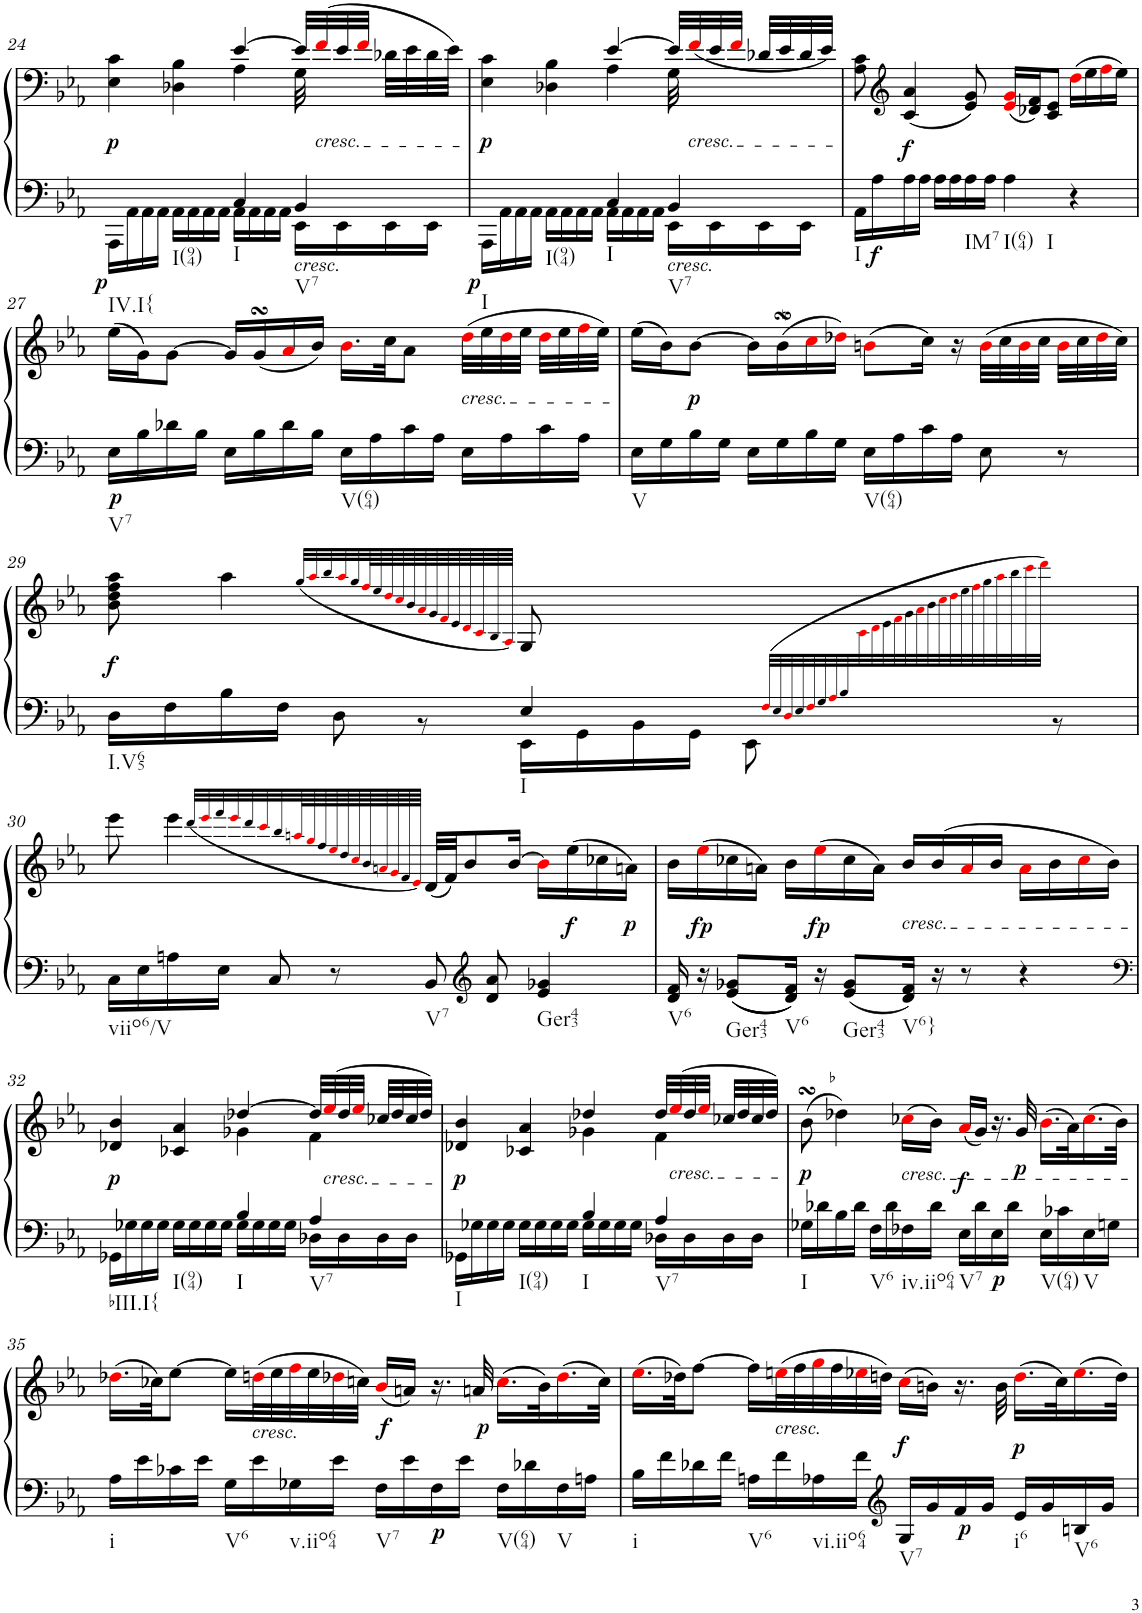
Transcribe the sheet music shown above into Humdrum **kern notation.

**kern	**kern	**dynam
*part1	*part1	*part1
*staff2	*staff1	*staff1/2
*I"Piano	*	*
*I'Pno.	*	*
!!LO:PB:g=z
*clefF4	*clefF4	*
*k[b-e-a-]	*k[b-e-a-]	*
*M4/4	*M4/4	*
*met(c)	*met(c)	*
=24	=24	=24
*^	*^	*
!LO:TX:b:t=IV.I{	!	!	!	!
!LO:TX:b:t=I(94)	!	!	!	!
!	!	!	!	!LO:DY:b=2
!	!	!	!	!LO:DY:n=1:b
2ryy	16AAA-\LL	4E-\ 4c\	2ryy	p p
.	16AA-\	.	.	.
.	16AA-\	.	.	.
.	16AA-\JJ	.	.	.
.	16AA-\LL	4D-X\ 4B-\	.	.
.	16AA-\	.	.	.
.	16AA-\	.	.	.
.	16AA-\JJ	.	.	.
!LO:TX:b:t=I	!	!	!	!
4C/	16AA-\LL	[4e-/	4A-\	.
.	16AA-\	.	.	.
.	16AA-\	.	.	.
.	16AA-\JJ	.	.	.
!LO:TX:b:i:t=cresc.	!	!	!	!
!LO:TX:b:t=V7	!	!	!	!
4BB-/	16EE-\LL	32e-/LLL]	32G\	.
!	!	!LO:TX:b:i:t=cresc.	!	!
.	.	(32fi/	32ryy	.
.	16EE-\	32e-/	16ryy	.
.	.	32fi/JJJ	.	.
.	16EE-\	32d-X\LLL	8ryy	.
.	.	32e-\	.	.
.	16EE-\JJ	32d-\	.	.
.	.	32e-\JJJ)	.	.
=25	=25	=25	=25	=25
!LO:TX:b:t=I	!	!	!	!
!LO:TX:b:t=I(94)	!	!	!	!
!	!	!	!	!LO:DY:b=2
!	!	!	!	!LO:DY:n=1:b
2ryy	16AAA-\LL	4E-\ 4c\	2ryy	p p
.	16AA-\	.	.	.
.	16AA-\	.	.	.
.	16AA-\JJ	.	.	.
.	16AA-\LL	4D-X\ 4B-\	.	.
.	16AA-\	.	.	.
.	16AA-\	.	.	.
.	16AA-\JJ	.	.	.
!LO:TX:b:t=I	!	!	!	!
4C/	16AA-\LL	[4e-/	4A-\	.
.	16AA-\	.	.	.
.	16AA-\	.	.	.
.	16AA-\JJ	.	.	.
!LO:TX:b:i:t=cresc.	!	!	!	!
!LO:TX:b:t=V7	!	!	!	!
4BB-/	16EE-\LL	32e-/LLL]	32G\	.
!	!	!LO:TX:b:i:t=cresc.	!	!
.	.	(32fi/	32ryy	.
.	16EE-\	32e-/	16ryy	.
.	.	32fi/JJJ	.	.
.	16EE-\	32d-X/LLL	8ryy	.
.	.	32e-/	.	.
.	16EE-\JJ	32d-/	.	.
.	.	32e-/JJJ)	.	.
*v	*v	*	*	*
*	*v	*v	*
=26	=26	=26
!LO:TX:b:t=I	!	!
16AA-\LL	8A-\ 8c\	.
!	!	!LO:DY:b=2
16A-\	.	f
*	*clefG2	*
!	!	!LO:DY:b
16A-\	(4c/ 4a-/	f
16A-\JJ	.	.
16A-\LL	.	.
16A-\	.	.
!LO:TX:b:t=IM7	!	!
16A-\	8e-/ 8g/)	.
16A-\JJ	.	.
!LO:TX:b:t=I(64)	!	!
!LO:TX:b:t=I	!	!
4A-\	(16e-i/ 16gi/LL	.
.	16d-X/ 16f/J)	.
.	8c/ 8e-/J	.
4r	(16ddi\LL	.
.	16ee-\	.
.	16ffi\	.
.	16ee-\JJ)	.
!!LO:LB:g=z
=27	=27	=27
!LO:TX:b:t=V7	!	!
!	!	!LO:DY:b=2
16E-\LL	(16ee-\LL	p
16B-\	16g\J)	.
16d-X\	[8g\J	.
16B-\JJ	.	.
16E-\LL	16g/LL]	.
16B-\	(16gsSsS/	.
16d-\	16a-i/	.
16B-\JJ	16b-/JJ)	.
!LO:TX:b:t=V(64)	!	!
16E-\LL	16.b-i\LL	.
16A-\	.	.
.	32cc\JK	.
16c\	8a-\J	.
16A-\JJ	.	.
!	!LO:TX:b:i:t=cresc.	!
16E-\LL	(32ddi\LLL	.
.	32ee-\	.
16A-\	32ddi\	.
.	32ee-\JJJ	.
16c\	32ddi\LLL	.
.	32ee-\	.
16A-\JJ	32ffi\	.
.	32ee-\JJJ)	.
=28	=28	=28
!LO:TX:b:t=V	!	!
16E-\LL	(16ee-\LL	.
16G\	16b-\J)	.
!	!	!LO:DY:b
16B-\	[8b-\J	p
16G\JJ	.	.
16E-\LL	16b-\LL]	.
16G\	(16b-sSSS\	.
16B-\	16cci\	.
16G\JJ	16dd-Xi\JJ)	.
!LO:TX:b:t=V(64)	!	!
16E-\LL	(8bni\L	.
16A-\	.	.
16c\	16cc\Jk)	.
16A-\JJ	16r	.
8E-\	(32bi\LLL	.
.	32cc\	.
.	32bi\	.
.	32cc\JJJ	.
8r	32bi\LLL	.
.	32cc\	.
.	32dd-i\	.
.	32cc\JJJ)	.
!!LO:LB:g=z
=29	=29	=29
*^	*^	*
!LO:TX:b:t=I.V65	!	!	!	!
!	!	!	!	!LO:DY:b
2ryy	16D\LL	8b-\ 8dd\ 8ff\ 8aa-\	2..ryy	f
.	16F\	.	.	.
.	16B-\	4aa-\	.	.
.	16F\JJ	.	.	.
.	8D\	.	.	.
.	8r	8ryy	.	.
.	.	(32qgg/LLL	.	.
.	.	32qaa-i/	.	.
.	.	32qbb-/	.	.
.	.	32qaa-i/	.	.
.	.	32qgg/	.	.
.	.	64qffi/L	.	.
.	.	64qee-/	.	.
.	.	64qddi/	.	.
.	.	64qcci/	.	.
.	.	64qb-/	.	.
.	.	64qa-i/	.	.
.	.	64qg/	.	.
.	.	64qfi/	.	.
.	.	64qe-/	.	.
.	.	64qdi/	.	.
.	.	64qci/	.	.
.	.	64qB-/	.	.
.	.	64qA-i/JJJJ)	.	.
!LO:TX:b:t=I	!	!	!	!
4E-/	16EE-\LL	8G/	.	.
.	16GG\	.	.	.
.	16BB-\	8ryy	.	.
.	16GG\JJ	.	.	.
4ryy	8EE-\	4ryy	.	.
.	.	.	32qci\	.
.	.	.	32qdi\	.
.	.	.	32qe-\	.
.	.	.	32qfi\	.
.	.	.	32qg\	.
.	.	.	32qa-i\	.
.	.	.	32qb-\	.
.	.	.	32qcci\	.
.	32qFi/LLL)	.	32qddi\	.
.	32qE-/	.	32qee-\	.
.	32qDi/	.	32qffi\	.
.	32qE-/	.	32qgg\	.
.	32qFi/	.	32qaa-i\	.
.	32qG/	.	32qbb-\	.
.	32qA-i/	.	32qccci\	.
.	32qB-/	.	(>32qdddi\JJJ	.
.	8r	.	8ryy	.
!!LO:LB:g=z
=30	=30	=30	=30	=30
!LO:TX:b:t=viio6/V	!	!	!	!
*v	*v	*	*	*
*	*v	*v	*
16C\LL	8eee-\	.
16E-\	.	.
16An\	4eee-\	.
16E-\JJ	.	.
8C/	.	.
8r	8ryy	.
.	(32qddd/LLL	.
.	32qeee-i/	.
.	32qfff/	.
.	32qeee-i/	.
.	32qddd/	.
.	32qccci/	.
.	32qbb-/	.
.	64qaani/L	.
.	64qggi/	.
.	64qff/	.
.	64qee-i/	.
.	64qdd/	.
.	64qcci/	.
.	64qb-/	.
.	64qani/	.
.	64qgi/	.
.	64qf/	.
.	64qe-i/JJJJ)	.
!LO:TX:b:t=V7	!	!
8BB-/	(32d/LLL	.
.	32f/JJ)	.
.	8b-/	.
*clefG2	*	*
8d/ 8a-/	.	.
.	[16b-/Jk	.
!LO:TX:b:t=Ger43	!	!
4e-/ 4g-X/	16b-i\LL]	.
!	!	!LO:DY:b
.	(16ee-\	f
.	16cc-X\	.
!	!	!LO:DY:b
.	16an\JJ)	p
=31	=31	=31
!LO:TX:b:t=V6	!	!
16d/ 16f/	16b-\LL	.
!	!	!LO:DY:b
16r	(16ee-i\	fp
!LO:TX:b:t=Ger43	!	!
8e-/ 8g-X/L	16cc-X\	.
.	16an\JJ)	.
!LO:TX:b:t=V6	!	!
16d/ 16f/Jk	16b-\LL	.
!	!	!LO:DY:b
16r	(16ee-i\	fp
!LO:TX:b:t=Ger43	!	!
8e-/ 8g-/L	16cc-\	.
.	16a\JJ)	.
!	!LO:TX:b:i:t=cresc.	!
!LO:TX:b:t=V6}	!	!
16d/ 16f/Jk	16b-/LL	.
16r	(16b-/	.
8r	16ai/	.
.	16b-/JJ	.
4r	16ai\LL	.
.	16b-\	.
.	16cc-i\	.
.	16b-\JJ)	.
!!LO:LB:g=z
=32	=32	=32
*clefF4	*	*
*k[b-e-a-]	*k[b-e-a-]	*
*^	*^	*
!LO:TX:b:t=bIII.I{	!	!	!	!
!LO:TX:b:t=I(94)	!	!	!	!
!	!	!	!	!LO:DY:b
2ryy	16GG-X\LL	4d-X/ 4b-/	2ryy	p
.	16G-X\	.	.	.
.	16G-\	.	.	.
.	16G-\JJ	.	.	.
.	16G-\LL	4c-X/ 4a-/	.	.
.	16G-\	.	.	.
.	16G-\	.	.	.
.	16G-\JJ	.	.	.
!LO:TX:b:t=I	!	!	!	!
4B-/	16G-\LL	[4dd-X/	4g-X\	.
.	16G-\	.	.	.
.	16G-\	.	.	.
.	16G-\JJ	.	.	.
!LO:TX:b:t=V7	!	!	!	!
4A-/	16D-X\LL	32dd-/LLL]	4f\	.
!	!	!LO:TX:b:i:t=cresc.	!	!
.	.	(32ee-i/	.	.
.	16D-\	32dd-/	.	.
.	.	32ee-i/JJJ	.	.
.	16D-\	32cc-X/LLL	.	.
.	.	32dd-/	.	.
.	16D-\JJ	32cc-/	.	.
.	.	32dd-/JJJ)	.	.
=33	=33	=33	=33	=33
!LO:TX:b:t=I	!	!	!	!
!LO:TX:b:t=I(94)	!	!	!	!
!	!	!	!	!LO:DY:b
2ryy	16GG-X\LL	4d-X/ 4b-/	2ryy	p
.	16G-X\	.	.	.
.	16G-\	.	.	.
.	16G-\JJ	.	.	.
.	16G-\LL	4c-X/ 4a-/	.	.
.	16G-\	.	.	.
.	16G-\	.	.	.
.	16G-\JJ	.	.	.
!LO:TX:b:t=I	!	!	!	!
4B-/	16G-\LL	4dd-X/	4g-X\	.
.	16G-\	.	.	.
.	16G-\	.	.	.
.	16G-\JJ	.	.	.
!LO:TX:b:t=V7	!	!	!	!
4A-/	16D-X\LL	32dd-/LLL	4f\	.
!	!	!LO:TX:b:i:t=cresc.	!	!
.	.	(32ee-i/	.	.
.	16D-\	32dd-/	.	.
.	.	32ee-i/JJJ	.	.
.	16D-\	32cc-X/LLL	.	.
.	.	32dd-/	.	.
.	16D-\JJ	32cc-/	.	.
.	.	32dd-/JJJ)	.	.
*v	*v	*	*	*
*	*v	*v	*
=34	=34	=34
!LO:TX:b:t=I	!	!
!	!	!LO:DY:b
16G-X\LL	(8b-sSSS\	p
16d-X\	.	.
16B-\	4dd-X\)	.
16d-\JJ	.	.
!LO:TX:b:t=V6	!	!
16F\LL	.	.
16d-\	.	.
!	!LO:TX:b:i:t=cresc.	!
!LO:TX:b:t=iv.iio64	!	!
16F-X\	(16cc-Xi\LL	.
16d-\JJ	16b-\JJ)	.
!LO:TX:b:t=V7	!	!
!	!	!LO:DY:b
16E-\LL	(16a-i/LL	f
16d-\	16g/JJ)	.
!	!	!LO:DY:b=2
16E-\	16.r	p
16d-\JJ	.	.
!	!	!LO:DY:b
.	32g/	p
!LO:TX:b:t=V(64)	!	!
16E-\LL	(16.b-i\LL	.
16c-X\	.	.
.	32a-\K)	.
!LO:TX:b:t=V	!	!
16E-\	(16.cc-i\	.
16Gn\JJ	.	.
.	32b-\JJk)	.
!!LO:LB:g=z
=35	=35	=35
!LO:TX:b:t=i	!	!
16A-\LL	(16.dd-Xi\LL	.
16e-\	.	.
.	32cc-X\JK)	.
16c-X\	[8ee-\J	.
16e-\JJ	.	.
!LO:TX:b:t=V6	!	!
16G\LL	16ee-\LL]	.
!	!LO:TX:b:i:t=cresc.	!
16e-\	(32ddni\L	.
.	32ee-\	.
!LO:TX:b:t=v.iio64	!	!
16G-X\	32ffi\	.
.	32ee-\	.
16e-\JJ	32dd-Xi\	.
.	32ccn\JJJ)	.
!LO:TX:b:t=V7	!	!
!	!	!LO:DY:b
16F\LL	(16b-i/LL	f
16e-\	16an/JJ)	.
!	!	!LO:DY:b=2
16F\	16.r	p
16e-\JJ	.	.
!	!	!LO:DY:b
.	32an/	p
!LO:TX:b:t=V(64)	!	!
16F\LL	(16.cci\LL	.
16d-X\	.	.
.	32b-\K)	.
!LO:TX:b:t=V	!	!
16F\	(16.dd-i\	.
16An\JJ	.	.
.	32cc\JJk)	.
=36	=36	=36
!LO:TX:b:t=i	!	!
16B-\LL	(16.ee-i\LL	.
16f\	.	.
.	32dd-X\JK)	.
16d-X\	[8ff\J	.
16f\JJ	.	.
!LO:TX:b:t=V6	!	!
16An\LL	16ff\LL]	.
!	!LO:TX:b:i:t=cresc.	!
16f\	(32eeni\L	.
.	32ff\	.
!LO:TX:b:t=vi.iio64	!	!
16A-X\	32ggi\	.
.	32ff\	.
16f\JJ	32ee-Xi\	.
.	32ddn\JJJ)	.
*clefG2	*	*
!LO:TX:b:t=V7	!	!
!	!	!LO:DY:b
16G/LL	(16cci\LL	f
16g/	16bn\JJ)	.
!	!	!LO:DY:b=2
16f/	16.r	p
16g/JJ	.	.
.	32b\	.
!LO:TX:b:t=i6	!	!
!	!	!LO:DY:b
16e-/LL	(16.ddi\LL	p
16g/	.	.
.	32cc\K)	.
!LO:TX:b:t=V6	!	!
16Bn/	(16.ee-i\	.
16g/JJ	.	.
.	32dd\JJk)	.
=	=	=
*-	*-	*-
